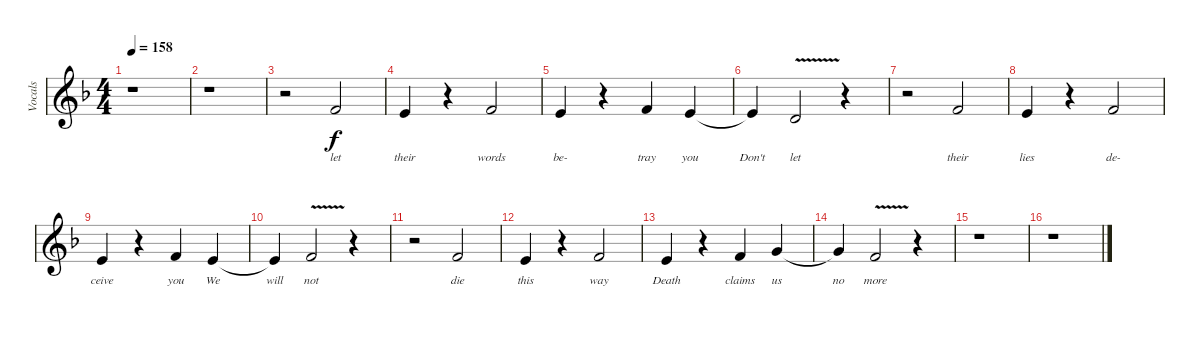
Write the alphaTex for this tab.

\track ("Vocals" "Vocals") {instrument lead6voice}
\staff {score}
\tuning (D4 A3 F3 C3 G2 C2) {hide}
\ts (4 4)
\tempo 158
\clef g2
\ks f
r.1{dy f} |
r.1 |
r.2 8.2.2{lyrics (0 "let") lyrics (1 "") lyrics (2 "") lyrics (3 "") lyrics (4 "")} |
7.2.4{lyrics (0 "their") lyrics (1 "") lyrics (2 "") lyrics (3 "") lyrics (4 "")} r.4 8.2.2{lyrics (0 "words") lyrics (1 "") lyrics (2 "") lyrics (3 "") lyrics (4 "")} |
7.2.4{lyrics (0 "be-") lyrics (1 "") lyrics (2 "") lyrics (3 "") lyrics (4 "")} r.4 8.2.4{lyrics (0 "tray") lyrics (1 "") lyrics (2 "") lyrics (3 "") lyrics (4 "")} 7.2.4{lyrics (0 "you") lyrics (1 "") lyrics (2 "") lyrics (3 "") lyrics (4 "")} |
7.2{t}.4{lyrics (0 "Don't") lyrics (1 "") lyrics (2 "") lyrics (3 "") lyrics (4 "")} 5.2{v}.2{lyrics (0 "let") lyrics (1 "") lyrics (2 "") lyrics (3 "") lyrics (4 "")} r.4 |
r.2 8.2.2{lyrics (0 "their") lyrics (1 "") lyrics (2 "") lyrics (3 "") lyrics (4 "")} |
7.2.4{lyrics (0 "lies") lyrics (1 "") lyrics (2 "") lyrics (3 "") lyrics (4 "")} r.4 8.2.2{lyrics (0 "de-") lyrics (1 "") lyrics (2 "") lyrics (3 "") lyrics (4 "")} |
7.2.4{lyrics (0 "ceive") lyrics (1 "") lyrics (2 "") lyrics (3 "") lyrics (4 "")} r.4 8.2.4{lyrics (0 "you") lyrics (1 "") lyrics (2 "") lyrics (3 "") lyrics (4 "")} 7.2.4{lyrics (0 "We") lyrics (1 "") lyrics (2 "") lyrics (3 "") lyrics (4 "")} |
7.2{t}.4{lyrics (0 "will") lyrics (1 "") lyrics (2 "") lyrics (3 "") lyrics (4 "")} 8.2{v}.2{lyrics (0 "not") lyrics (1 "") lyrics (2 "") lyrics (3 "") lyrics (4 "")} r.4 |
r.2 8.2.2{lyrics (0 "die") lyrics (1 "") lyrics (2 "") lyrics (3 "") lyrics (4 "")} |
7.2.4{lyrics (0 "this") lyrics (1 "") lyrics (2 "") lyrics (3 "") lyrics (4 "")} r.4 8.2.2{lyrics (0 "way") lyrics (1 "") lyrics (2 "") lyrics (3 "") lyrics (4 "")} |
7.2.4{lyrics (0 "Death") lyrics (1 "") lyrics (2 "") lyrics (3 "") lyrics (4 "")} r.4 8.2.4{lyrics (0 "claims") lyrics (1 "") lyrics (2 "") lyrics (3 "") lyrics (4 "")} 10.2.4{lyrics (0 "us") lyrics (1 "") lyrics (2 "") lyrics (3 "") lyrics (4 "")} |
10.2{t}.4{lyrics (0 "no") lyrics (1 "") lyrics (2 "") lyrics (3 "") lyrics (4 "")} 8.2{v}.2{lyrics (0 "more") lyrics (1 "") lyrics (2 "") lyrics (3 "") lyrics (4 "")} r.4 |
r.1 |
r.1
